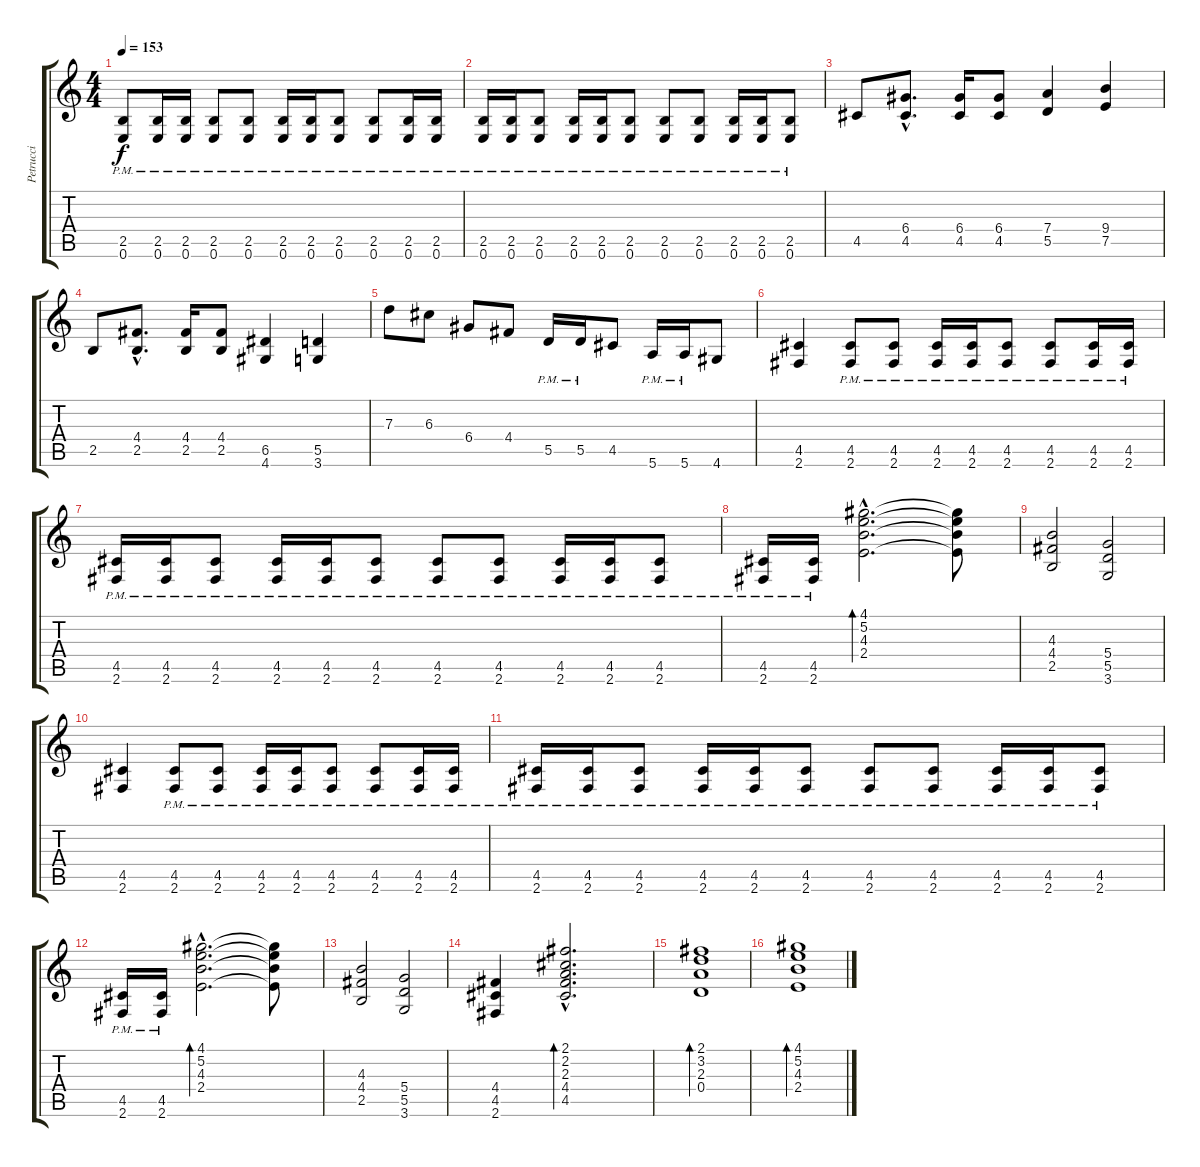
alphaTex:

\track ("Petrucci" "Petrucci") {instrument overdrivenguitar}
\staff {score tabs}
\tuning (E4 B3 G3 D3 A2 E2) {hide}
\ts (4 4)
\tempo 153
\clef g2
\ks c
(2.5{pm} 0.6{pm}).8{dy f} (2.5{pm} 0.6{pm}).16 (2.5{pm} 0.6{pm}).16 (2.5{pm} 0.6{pm}).8 (2.5{pm} 0.6{pm}).8 (2.5{pm} 0.6{pm}).16 (2.5{pm} 0.6{pm}).16 (2.5{pm} 0.6{pm}).8 (2.5{pm} 0.6{pm}).8 (2.5{pm} 0.6{pm}).16 (2.5{pm} 0.6{pm}).16 |
(2.5{pm} 0.6{pm}).16 (2.5{pm} 0.6{pm}).16 (2.5{pm} 0.6{pm}).8 (2.5{pm} 0.6{pm}).16 (2.5{pm} 0.6{pm}).16 (2.5{pm} 0.6{pm}).8 (2.5{pm} 0.6{pm}).8 (2.5{pm} 0.6{pm}).8 (2.5{pm} 0.6{pm}).16 (2.5{pm} 0.6{pm}).16 (2.5{pm} 0.6{pm}).8 |
4.5.8 (6.4{hac} 4.5{hac}).8{d} (6.4 4.5).16 (6.4 4.5).8 (7.4 5.5).4 (9.4 7.5).4 |
2.5.8 (4.4{hac} 2.5{hac}).8{d} (4.4 2.5).16 (4.4 2.5).8 (6.5 4.6).4 (5.5 3.6).4 |
7.3.8 6.3.8 6.4.8 4.4.8 5.5{pm}.16 5.5{pm}.16 4.5.8 5.6{pm}.16 5.6{pm}.16 4.6.8 |
(4.5 2.6).4 (4.5{pm} 2.6{pm}).8 (4.5{pm} 2.6{pm}).8 (4.5{pm} 2.6{pm}).16 (4.5{pm} 2.6{pm}).16 (4.5{pm} 2.6{pm}).8 (4.5{pm} 2.6{pm}).8 (4.5{pm} 2.6{pm}).16 (4.5{pm} 2.6{pm}).16 |
(4.5{pm} 2.6{pm}).16 (4.5{pm} 2.6{pm}).16 (4.5{pm} 2.6{pm}).8 (4.5{pm} 2.6{pm}).16 (4.5{pm} 2.6{pm}).16 (4.5{pm} 2.6{pm}).8 (4.5{pm} 2.6{pm}).8 (4.5{pm} 2.6{pm}).8 (4.5{pm} 2.6{pm}).16 (4.5{pm} 2.6{pm}).16 (4.5{pm} 2.6{pm}).8 |
(4.5{pm} 2.6{pm}).16 (4.5{pm} 2.6{pm}).16 (4.1{hac} 5.2{hac} 4.3{hac} 2.4{hac}).2{d bd 120} (4.1{t} 5.2{t} 4.3{t} 2.4{t}).8 |
(4.3 4.4 2.5).2 (5.4 5.5 3.6).2 |
(4.5 2.6).4 (4.5{pm} 2.6{pm}).8 (4.5{pm} 2.6{pm}).8 (4.5{pm} 2.6{pm}).16 (4.5{pm} 2.6{pm}).16 (4.5{pm} 2.6{pm}).8 (4.5{pm} 2.6{pm}).8 (4.5{pm} 2.6{pm}).16 (4.5{pm} 2.6{pm}).16 |
(4.5{pm} 2.6{pm}).16 (4.5{pm} 2.6{pm}).16 (4.5{pm} 2.6{pm}).8 (4.5{pm} 2.6{pm}).16 (4.5{pm} 2.6{pm}).16 (4.5{pm} 2.6{pm}).8 (4.5{pm} 2.6{pm}).8 (4.5{pm} 2.6{pm}).8 (4.5{pm} 2.6{pm}).16 (4.5{pm} 2.6{pm}).16 (4.5{pm} 2.6{pm}).8 |
(4.5{pm} 2.6{pm}).16 (4.5{pm} 2.6{pm}).16 (4.1{hac} 5.2{hac} 4.3{hac} 2.4{hac}).2{d bd 120} (4.1{t} 5.2{t} 4.3{t} 2.4{t}).8 |
(4.3 4.4 2.5).2 (5.4 5.5 3.6).2 |
(4.4 4.5 2.6).4 (2.1{hac} 2.2{hac} 2.3{hac} 4.4{hac} 4.5{hac}).2{d bd 120} |
(2.1 3.2 2.3 0.4).1{bd 120} |
(4.1 5.2 4.3 2.4).1{bd 120}
